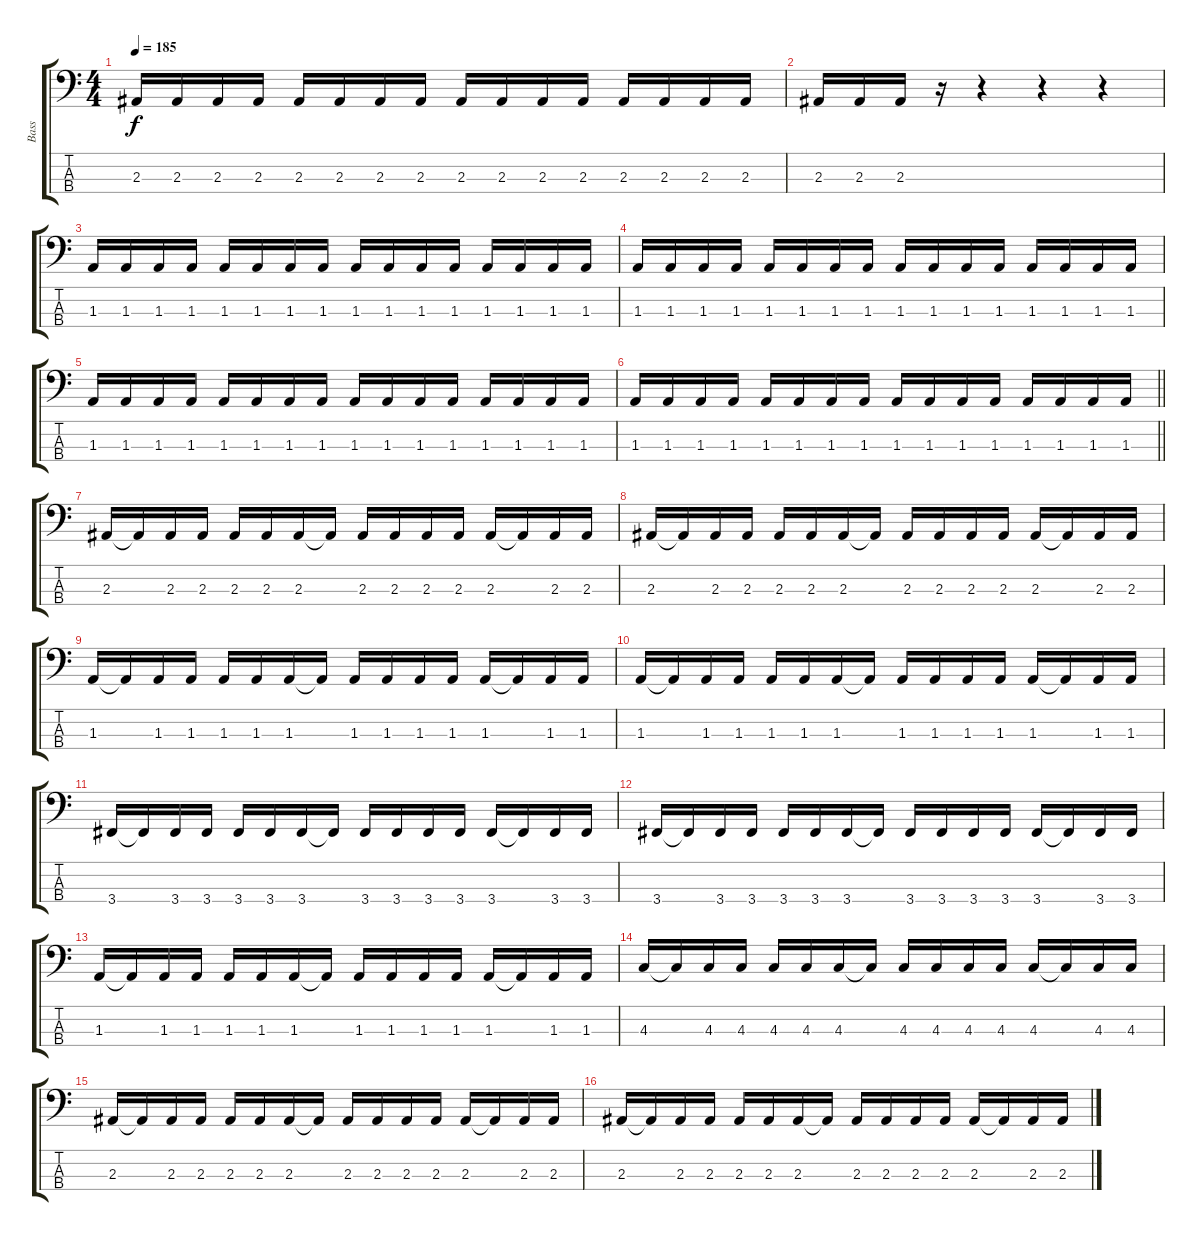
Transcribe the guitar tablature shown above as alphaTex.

\track ("Bass" "Bass") {instrument electricbasspick}
\staff {score tabs}
\tuning (Gb2 Db2 Ab1 Eb1) {hide}
\ts (4 4)
\tempo 185
\clef f4
\ks c
2.3.16{dy f} 2.3.16 2.3.16 2.3.16 2.3.16 2.3.16 2.3.16 2.3.16 2.3.16 2.3.16 2.3.16 2.3.16 2.3.16 2.3.16 2.3.16 2.3.16 |
2.3.16 2.3.16 2.3.16 r.16 r.4 r.4 r.4 |
1.3.16 1.3.16 1.3.16 1.3.16 1.3.16 1.3.16 1.3.16 1.3.16 1.3.16 1.3.16 1.3.16 1.3.16 1.3.16 1.3.16 1.3.16 1.3.16 |
1.3.16 1.3.16 1.3.16 1.3.16 1.3.16 1.3.16 1.3.16 1.3.16 1.3.16 1.3.16 1.3.16 1.3.16 1.3.16 1.3.16 1.3.16 1.3.16 |
1.3.16 1.3.16 1.3.16 1.3.16 1.3.16 1.3.16 1.3.16 1.3.16 1.3.16 1.3.16 1.3.16 1.3.16 1.3.16 1.3.16 1.3.16 1.3.16 |
\barLineRight lightlight
1.3.16 1.3.16 1.3.16 1.3.16 1.3.16 1.3.16 1.3.16 1.3.16 1.3.16 1.3.16 1.3.16 1.3.16 1.3.16 1.3.16 1.3.16 1.3.16 |
2.3.16 2.3{t}.16 2.3.16 2.3.16 2.3.16 2.3.16 2.3.16 2.3{t}.16 2.3.16 2.3.16 2.3.16 2.3.16 2.3.16 2.3{t}.16 2.3.16 2.3.16 |
2.3.16 2.3{t}.16 2.3.16 2.3.16 2.3.16 2.3.16 2.3.16 2.3{t}.16 2.3.16 2.3.16 2.3.16 2.3.16 2.3.16 2.3{t}.16 2.3.16 2.3.16 |
1.3.16 1.3{t}.16 1.3.16 1.3.16 1.3.16 1.3.16 1.3.16 1.3{t}.16 1.3.16 1.3.16 1.3.16 1.3.16 1.3.16 1.3{t}.16 1.3.16 1.3.16 |
1.3.16 1.3{t}.16 1.3.16 1.3.16 1.3.16 1.3.16 1.3.16 1.3{t}.16 1.3.16 1.3.16 1.3.16 1.3.16 1.3.16 1.3{t}.16 1.3.16 1.3.16 |
3.4.16 3.4{t}.16 3.4.16 3.4.16 3.4.16 3.4.16 3.4.16 3.4{t}.16 3.4.16 3.4.16 3.4.16 3.4.16 3.4.16 3.4{t}.16 3.4.16 3.4.16 |
3.4.16 3.4{t}.16 3.4.16 3.4.16 3.4.16 3.4.16 3.4.16 3.4{t}.16 3.4.16 3.4.16 3.4.16 3.4.16 3.4.16 3.4{t}.16 3.4.16 3.4.16 |
1.3.16 1.3{t}.16 1.3.16 1.3.16 1.3.16 1.3.16 1.3.16 1.3{t}.16 1.3.16 1.3.16 1.3.16 1.3.16 1.3.16 1.3{t}.16 1.3.16 1.3.16 |
4.3.16 4.3{t}.16 4.3.16 4.3.16 4.3.16 4.3.16 4.3.16 4.3{t}.16 4.3.16 4.3.16 4.3.16 4.3.16 4.3.16 4.3{t}.16 4.3.16 4.3.16 |
2.3.16 2.3{t}.16 2.3.16 2.3.16 2.3.16 2.3.16 2.3.16 2.3{t}.16 2.3.16 2.3.16 2.3.16 2.3.16 2.3.16 2.3{t}.16 2.3.16 2.3.16 |
2.3.16 2.3{t}.16 2.3.16 2.3.16 2.3.16 2.3.16 2.3.16 2.3{t}.16 2.3.16 2.3.16 2.3.16 2.3.16 2.3.16 2.3{t}.16 2.3.16 2.3.16
